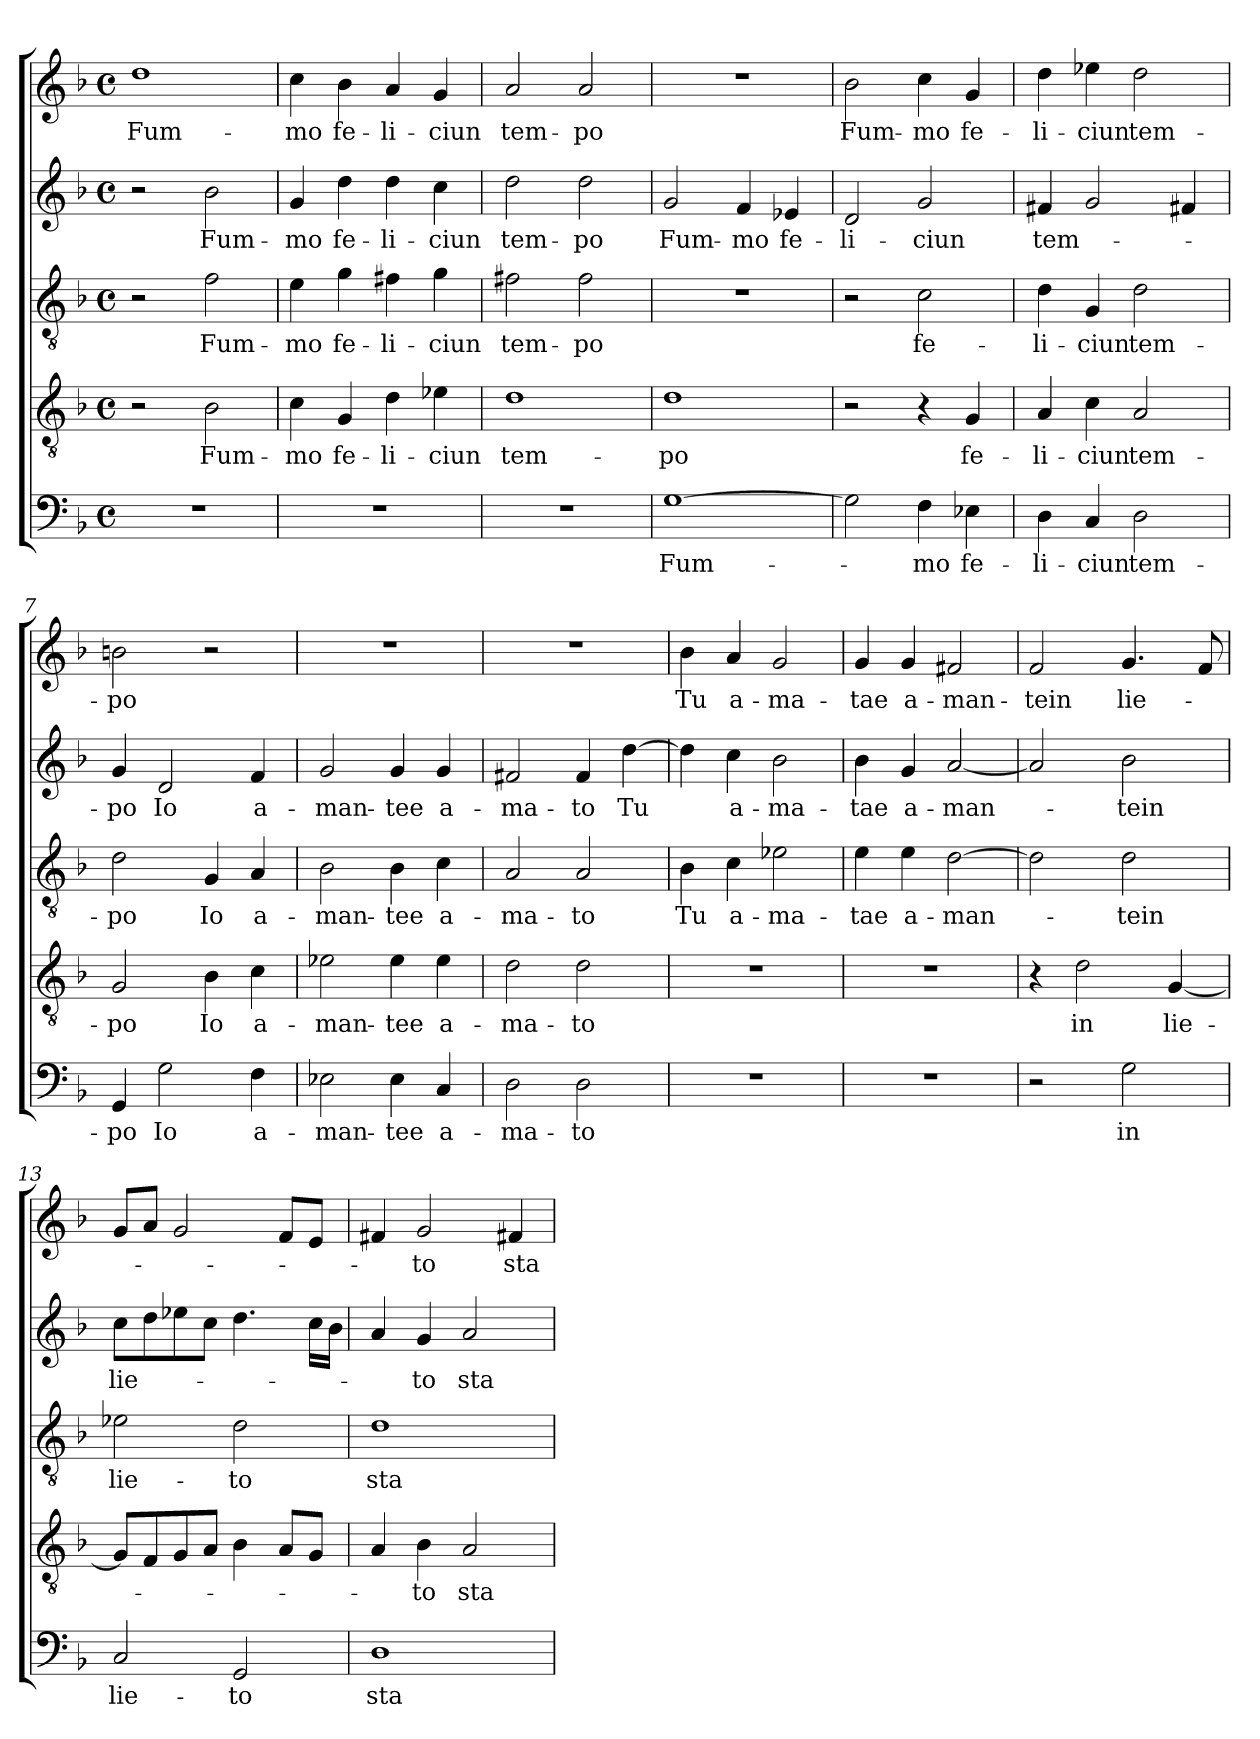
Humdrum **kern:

**kern	**text	**kern	**text	**kern	**text	**kern	**text	**kern	**text
*part5	*part5	*part4	*part4	*part3	*part3	*part2	*part2	*part1	*part1
*staff5	*staff5	*staff4	*staff4	*staff3	*staff3	*staff2	*staff2	*staff1	*staff1
*clefF4	*	*clefGv2	*	*clefGv2	*	*clefG2	*	*clefG2	*
*k[b-]	*	*k[b-]	*	*k[b-]	*	*k[b-]	*	*k[b-]	*
*F:	*	*F:	*	*F:	*	*F:	*	*F:	*
*M4/4	*	*M4/4	*	*M4/4	*	*M4/4	*	*M4/4	*
*met(c)	*	*met(c)	*	*met(c)	*	*met(c)	*	*met(c)	*
=1	=1	=1	=1	=1	=1	=1	=1	=1	=1
1r	.	2r	.	2r	.	2r	.	1dd	Fum-
.	.	2B-\	Fum-	2f\	Fum-	2b-\	Fum-	.	.
=2	=2	=2	=2	=2	=2	=2	=2	=2	=2
1r	.	4c\	-mo	4e\	-mo	4g/	-mo	4cc\	-mo
.	.	4G/	fe-	4g\	fe-	4dd\	fe-	4b-\	fe-
.	.	4d\	-li-	4f#X\	-li-	4dd\	-li-	4a/	-li-
.	.	4e-X\	-ciun	4g\	-ciun	4cc\	-ciun	4g/	-ciun
=3	=3	=3	=3	=3	=3	=3	=3	=3	=3
1r	.	1d	tem-	2f#X\	tem-	2dd\	tem-	2a/	tem-
.	.	.	.	2f#\	-po	2dd\	-po	2a/	-po
=4	=4	=4	=4	=4	=4	=4	=4	=4	=4
[1G	Fum-	1d	-po	1r	.	2g/	Fum-	1r	.
.	.	.	.	.	.	4f/	-mo	.	.
.	.	.	.	.	.	4e-X/	fe-	.	.
=5	=5	=5	=5	=5	=5	=5	=5	=5	=5
2G\]	.	2r	.	2r	.	2d/	-li-	2b-\	Fum-
4F\	-mo	4r	.	2c\	fe-	2g/	-ciun	4cc\	-mo
4E-X\	fe-	4G/	fe-	.	.	.	.	4g/	fe-
!!LO:LB:g=z
=6	=6	=6	=6	=6	=6	=6	=6	=6	=6
4D\	-li-	4A/	-li-	4d\	-li-	4f#X/	tem-	4dd\	-li-
4C/	-ciun	4c\	-ciun	4G/	-ciun	2g/	.	4ee-X\	-ciun
2D\	tem-	2A/	tem-	2d\	tem-	.	.	2dd\	tem-
.	.	.	.	.	.	4f#X/	.	.	.
=7	=7	=7	=7	=7	=7	=7	=7	=7	=7
4GG/	-po	2G/	-po	2d\	-po	4g/	-po	2bn\	-po
2G\	Io	.	.	.	.	2d/	Io	.	.
.	.	4B-\	Io	4G/	Io	.	.	2r	.
4F\	a-	4c\	a-	4A/	a-	4f/	a-	.	.
=8	=8	=8	=8	=8	=8	=8	=8	=8	=8
2E-X\	-man-	2e-X\	-man-	2B-\	-man-	2g/	-man-	1r	.
4E-\	-tee	4e-\	-tee	4B-\	-tee	4g/	-tee	.	.
4C/	a-	4e-\	a-	4c\	a-	4g/	a-	.	.
=9	=9	=9	=9	=9	=9	=9	=9	=9	=9
2D\	-ma-	2d\	-ma-	2A/	-ma-	2f#X/	-ma-	1r	.
2D\	-to	2d\	-to	2A/	-to	4f#/	-to	.	.
.	.	.	.	.	.	[4dd\	Tu	.	.
=10	=10	=10	=10	=10	=10	=10	=10	=10	=10
1r	.	1r	.	4B-\	Tu	4dd\]	.	4b-\	Tu
.	.	.	.	4c\	a-	4cc\	a-	4a/	a-
.	.	.	.	2e-X\	-ma-	2b-\	-ma-	2g/	-ma-
!!LO:LB:g=z
=11	=11	=11	=11	=11	=11	=11	=11	=11	=11
1r	.	1r	.	4e\	-tae	4b-\	-tae	4g/	-tae
.	.	.	.	4e\	a-	4g/	a-	4g/	a-
.	.	.	.	[2d\	-man-	[2a/	-man-	2f#X/	-man-
=12	=12	=12	=12	=12	=12	=12	=12	=12	=12
2r	.	4r	.	2d\]	.	2a/]	.	2f/	-tein
.	.	2d\	in	.	.	.	.	.	.
2G\	in	.	.	2d\	-tein	2b-\	-tein	4.g/	lie-
.	.	[4G/	lie-	.	.	.	.	.	.
.	.	.	.	.	.	.	.	8f/	.
=13	=13	=13	=13	=13	=13	=13	=13	=13	=13
2C/	lie-	8G/L]	.	2e-X\	lie-	8cc\L	lie-	8g/L	.
.	.	8F/	.	.	.	8dd\	.	8a/J	.
.	.	8G/	.	.	.	8ee-X\	.	2g/	.
.	.	8A/J	.	.	.	8cc\J	.	.	.
2GG/	-to	4B-\	.	2d\	-to	4.dd\	.	.	.
.	.	8A/L	.	.	.	.	.	8f/L	.
.	.	8G/J	.	.	.	16cc\LL	.	8e/J	.
.	.	.	.	.	.	16b-\JJ	.	.	.
=14	=14	=14	=14	=14	=14	=14	=14	=14	=14
1D	sta-	4A/	.	1d	sta-	4a/	.	4f#X/	.
.	.	4B-\	-to	.	.	4g/	-to	2g/	-to
.	.	2A/	sta-	.	.	2a/	sta-	.	.
.	.	.	.	.	.	.	.	4f#X/	sta-
=	=	=	=	=	=	=	=	=	=
*-	*-	*-	*-	*-	*-	*-	*-	*-	*-
